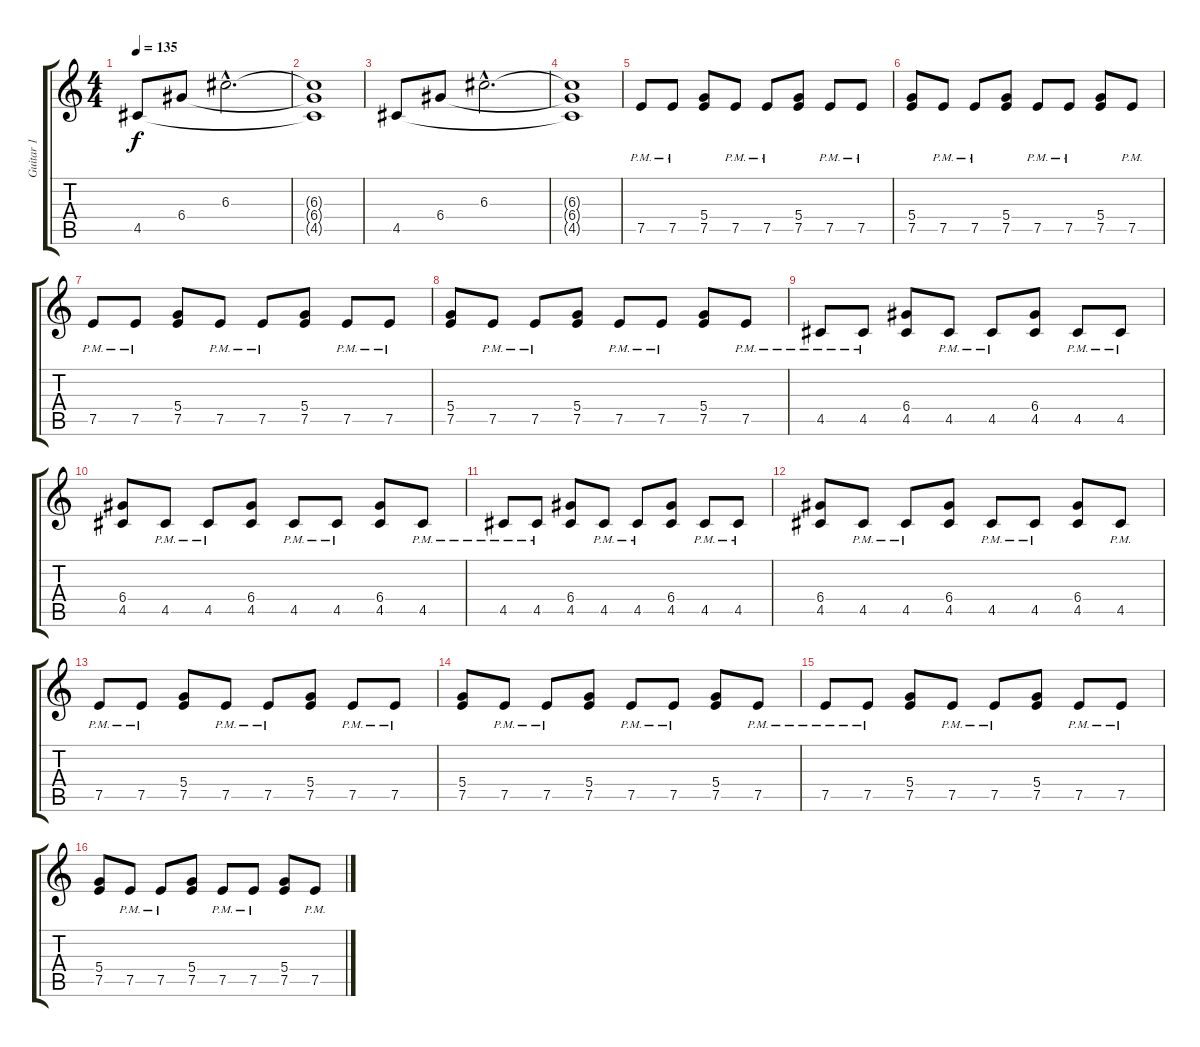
\track ("Guitar 1" "Guitar 1") {instrument distortionguitar}
\staff {score tabs}
\tuning (E4 B3 G3 D3 A2 E2) {hide}
\ts (4 4)
\tempo 135
\clef g2
\ks c
4.5.8{dy f} 6.4.8 6.3{hac}.2{d} |
(6.3{t} 6.4{t} 4.5{t}).1 |
4.5.8 6.4.8 6.3{hac}.2{d} |
(6.3{t} 6.4{t} 4.5{t}).1 |
7.5{pm}.8 7.5{pm}.8 (5.4 7.5).8 7.5{pm}.8 7.5{pm}.8 (5.4 7.5).8 7.5{pm}.8 7.5{pm}.8 |
(5.4 7.5).8 7.5{pm}.8 7.5{pm}.8 (5.4 7.5).8 7.5{pm}.8 7.5{pm}.8 (5.4 7.5).8 7.5{pm}.8 |
7.5{pm}.8 7.5{pm}.8 (5.4 7.5).8 7.5{pm}.8 7.5{pm}.8 (5.4 7.5).8 7.5{pm}.8 7.5{pm}.8 |
(5.4 7.5).8 7.5{pm}.8 7.5{pm}.8 (5.4 7.5).8 7.5{pm}.8 7.5{pm}.8 (5.4 7.5).8 7.5{pm}.8 |
4.5{pm}.8 4.5{pm}.8 (6.4 4.5).8 4.5{pm}.8 4.5{pm}.8 (6.4 4.5).8 4.5{pm}.8 4.5{pm}.8 |
(6.4 4.5).8 4.5{pm}.8 4.5{pm}.8 (6.4 4.5).8 4.5{pm}.8 4.5{pm}.8 (6.4 4.5).8 4.5{pm}.8 |
4.5{pm}.8 4.5{pm}.8 (6.4 4.5).8 4.5{pm}.8 4.5{pm}.8 (6.4 4.5).8 4.5{pm}.8 4.5{pm}.8 |
(6.4 4.5).8 4.5{pm}.8 4.5{pm}.8 (6.4 4.5).8 4.5{pm}.8 4.5{pm}.8 (6.4 4.5).8 4.5{pm}.8 |
7.5{pm}.8 7.5{pm}.8 (5.4 7.5).8 7.5{pm}.8 7.5{pm}.8 (5.4 7.5).8 7.5{pm}.8 7.5{pm}.8 |
(5.4 7.5).8 7.5{pm}.8 7.5{pm}.8 (5.4 7.5).8 7.5{pm}.8 7.5{pm}.8 (5.4 7.5).8 7.5{pm}.8 |
7.5{pm}.8 7.5{pm}.8 (5.4 7.5).8 7.5{pm}.8 7.5{pm}.8 (5.4 7.5).8 7.5{pm}.8 7.5{pm}.8 |
(5.4 7.5).8 7.5{pm}.8 7.5{pm}.8 (5.4 7.5).8 7.5{pm}.8 7.5{pm}.8 (5.4 7.5).8 7.5{pm}.8
